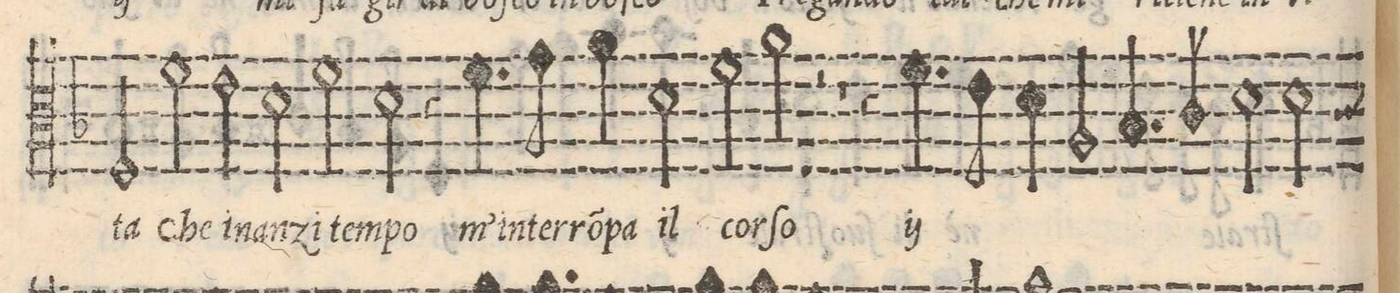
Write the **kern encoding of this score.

**kern	**text
*I"TENORE	*
*clefC3	*
*k[b-]	*
*met(C)	*
*M2/1	*
2F/	-ta
2f\	Che i-
=23-	=23-
2e\	-nan-
2d\	-zi
2f\	tem-
2d\	-po
=24-	=24-
4r	.
4.f\	m'in-
8g\	-ter-
4a\	-rõ-
2d\	-pa il
2f\	cor-
=25-	=25-
2a\	-ſo
2r	.
1r	.
=26-	=26-
4r	.
*	*ij
4.f\	m'in-
8e\	-ter-
4d\	-rõ-
2A/	-pa
4.B-y/	il
8c/	.
=27-	=27-
2d\	cor-
2d\	-so
*-	*-
